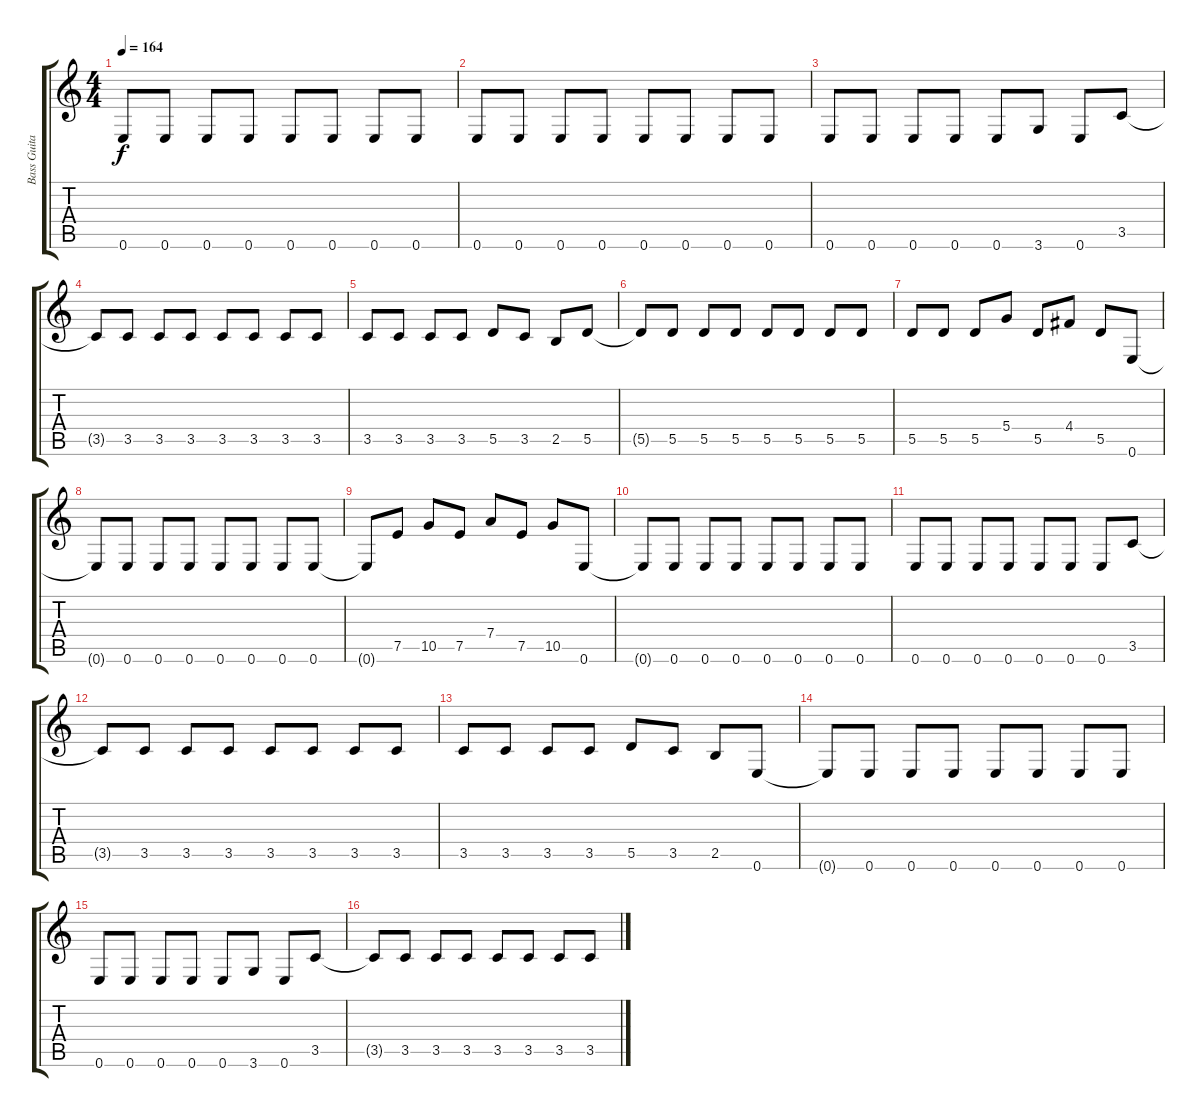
\track ("Bass Guitar" "Bass Guita") {instrument electricbasspick}
\staff {score tabs}
\tuning (E4 B3 G3 D3 A2 E2) {hide}
\ts (4 4)
\tempo 164
\clef g2
\ks c
0.6.8{dy f} 0.6.8 0.6.8 0.6.8 0.6.8 0.6.8 0.6.8 0.6.8 |
0.6.8 0.6.8 0.6.8 0.6.8 0.6.8 0.6.8 0.6.8 0.6.8 |
0.6.8 0.6.8 0.6.8 0.6.8 0.6.8 3.6.8 0.6.8 3.5.8 |
3.5{t}.8 3.5.8 3.5.8 3.5.8 3.5.8 3.5.8 3.5.8 3.5.8 |
3.5.8 3.5.8 3.5.8 3.5.8 5.5.8 3.5.8 2.5.8 5.5.8 |
5.5{t}.8 5.5.8 5.5.8 5.5.8 5.5.8 5.5.8 5.5.8 5.5.8 |
5.5.8 5.5.8 5.5.8 5.4.8 5.5.8 4.4.8 5.5.8 0.6.8 |
0.6{t}.8 0.6.8 0.6.8 0.6.8 0.6.8 0.6.8 0.6.8 0.6.8 |
0.6{t}.8 7.5.8 10.5.8 7.5.8 7.4.8 7.5.8 10.5.8 0.6.8 |
0.6{t}.8 0.6.8 0.6.8 0.6.8 0.6.8 0.6.8 0.6.8 0.6.8 |
0.6.8 0.6.8 0.6.8 0.6.8 0.6.8 0.6.8 0.6.8 3.5.8 |
3.5{t}.8 3.5.8 3.5.8 3.5.8 3.5.8 3.5.8 3.5.8 3.5.8 |
3.5.8 3.5.8 3.5.8 3.5.8 5.5.8 3.5.8 2.5.8 0.6.8 |
0.6{t}.8 0.6.8 0.6.8 0.6.8 0.6.8 0.6.8 0.6.8 0.6.8 |
0.6.8 0.6.8 0.6.8 0.6.8 0.6.8 3.6.8 0.6.8 3.5.8 |
3.5{t}.8 3.5.8 3.5.8 3.5.8 3.5.8 3.5.8 3.5.8 3.5.8
